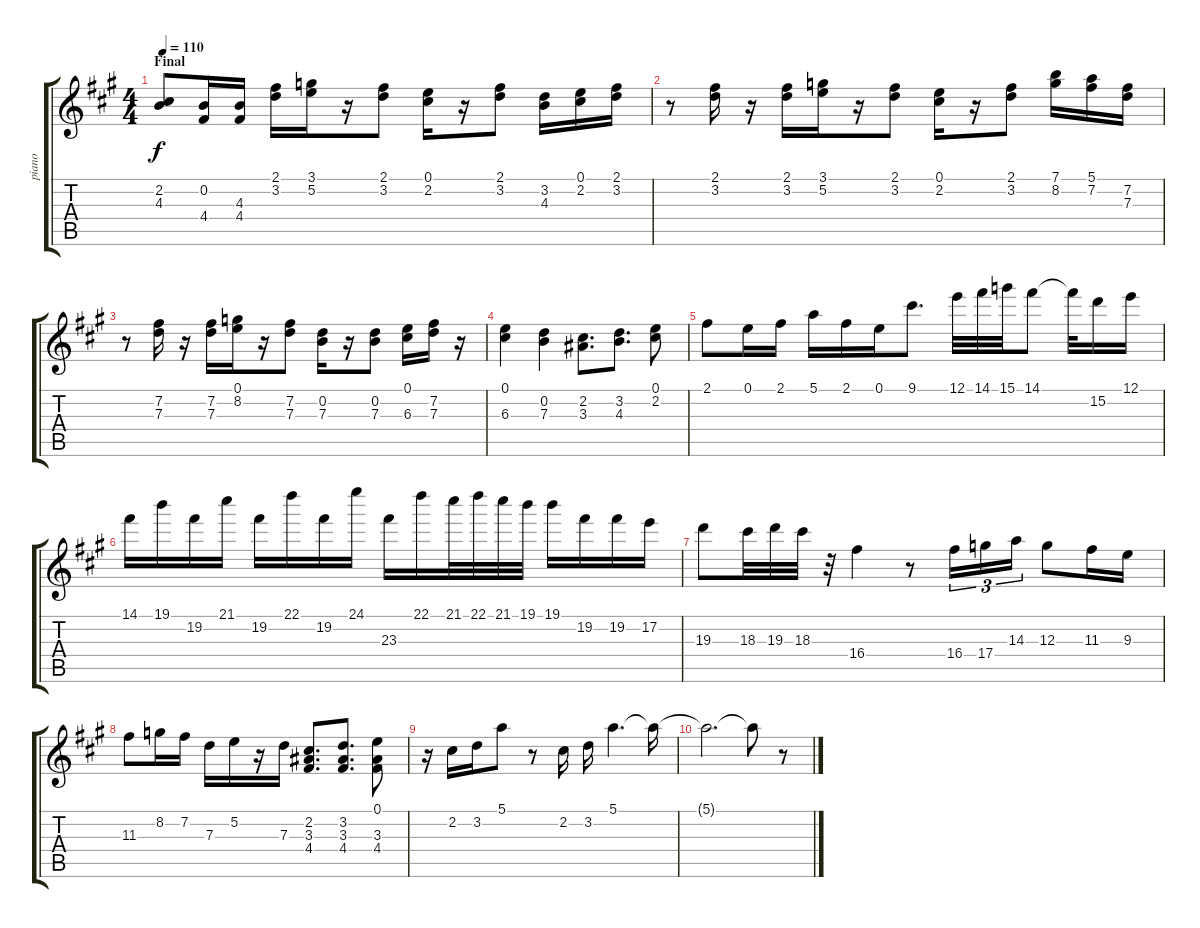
\track ("piano" "piano") {instrument acousticgrandpiano}
\staff {score tabs}
\tuning (E5 B4 G4 D4 A3 E3) {hide}
\ts (4 4)
\section ("" "Final")
\tempo 110
\clef g2
\ks a
(2.2 4.3).8{dy f} (0.2 4.4).16 (4.3 4.4).16 (2.1 3.2).16 (3.1 5.2).16 r.16 (2.1 3.2).8 (0.1 2.2).16 r.16 (2.1 3.2).8 (3.2 4.3).16 (0.1 2.2).16 (2.1 3.2).16 |
r.8 (2.1 3.2).16 r.16 (2.1 3.2).16 (3.1 5.2).16 r.16 (2.1 3.2).8 (0.1 2.2).16 r.16 (2.1 3.2).8 (7.1 8.2).16 (5.1 7.2).16 (7.2 7.3).16 |
r.8 (7.2 7.3).16 r.16 (7.2 7.3).16 (0.1 8.2).16 r.16 (7.2 7.3).8 (0.2 7.3).16 r.16 (0.2 7.3).8 (0.1 6.3).16 (7.2 7.3).16 r.16 |
(0.1 6.3).4 (0.2 7.3).4 (2.2 3.3).8{d} (3.2 4.3).8{d} (0.1 2.2).8 |
2.1.8 0.1.16 2.1.16 5.1.16 2.1.16 0.1.16 9.1.8{d} 12.1.32 14.1.32 15.1.32 14.1.8 14.1{t}.32 15.2.16 12.1.16 |
14.1.16 19.1.16 19.2.16 21.1.16 19.2.16 22.1.16 19.2.16 24.1.16 23.3.16 22.1.16 21.1.32 22.1.32 21.1.32 19.1.32 19.1.16 19.2.16 19.2.16 17.2.16 |
19.3.8 18.3.32 19.3.32 18.3.32 r.32 16.4.4 r.8 16.4.16{tu (3 2)} 17.4.16{tu (3 2)} 14.3.16{tu (3 2)} 12.3.8 11.3.16 9.3.16 |
11.3.8 8.2.16 7.2.16 7.3.16 5.2.16 r.16 7.3.16 (2.2 3.3 4.4).8{d} (3.2 3.3 4.4).8{d} (0.1 3.3 4.4).8 |
r.16 2.2.16 3.2.16 5.1.8 r.8 2.2.16 3.2.16 5.1.4{d} 5.1{t}.16 |
5.1{t}.2{d} 5.1{t}.8 r.8
